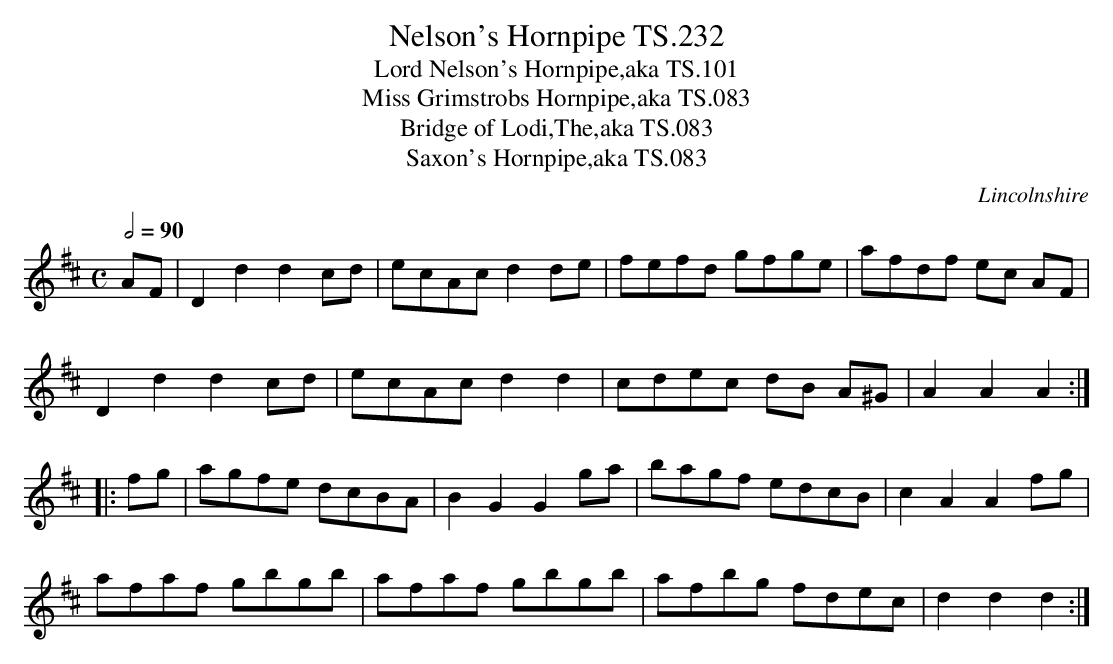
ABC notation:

X:1
T:Nelson's Hornpipe TS.232
T:Lord Nelson's Hornpipe,aka TS.101
T:Miss Grimstrobs Hornpipe,aka TS.083
T:Bridge of Lodi,The,aka TS.083
T:Saxon's Hornpipe,aka TS.083
L:1/8
M:C
O:Lincolnshire
Q:1/2=90
K:D
AF|D2d2d2cd|ecAc d2de|fefd gfge|afdf ec AF|!
D2d2d2cd|ecAc d2d2|cdec dB A^G|A2A2A2:|!
|:fg|agfe dcBA|B2G2G2 ga|bagf edcB|c2A2A2fg|!
afaf gbgb|afaf gbgb|afbg fdec|d2d2d2:|]
